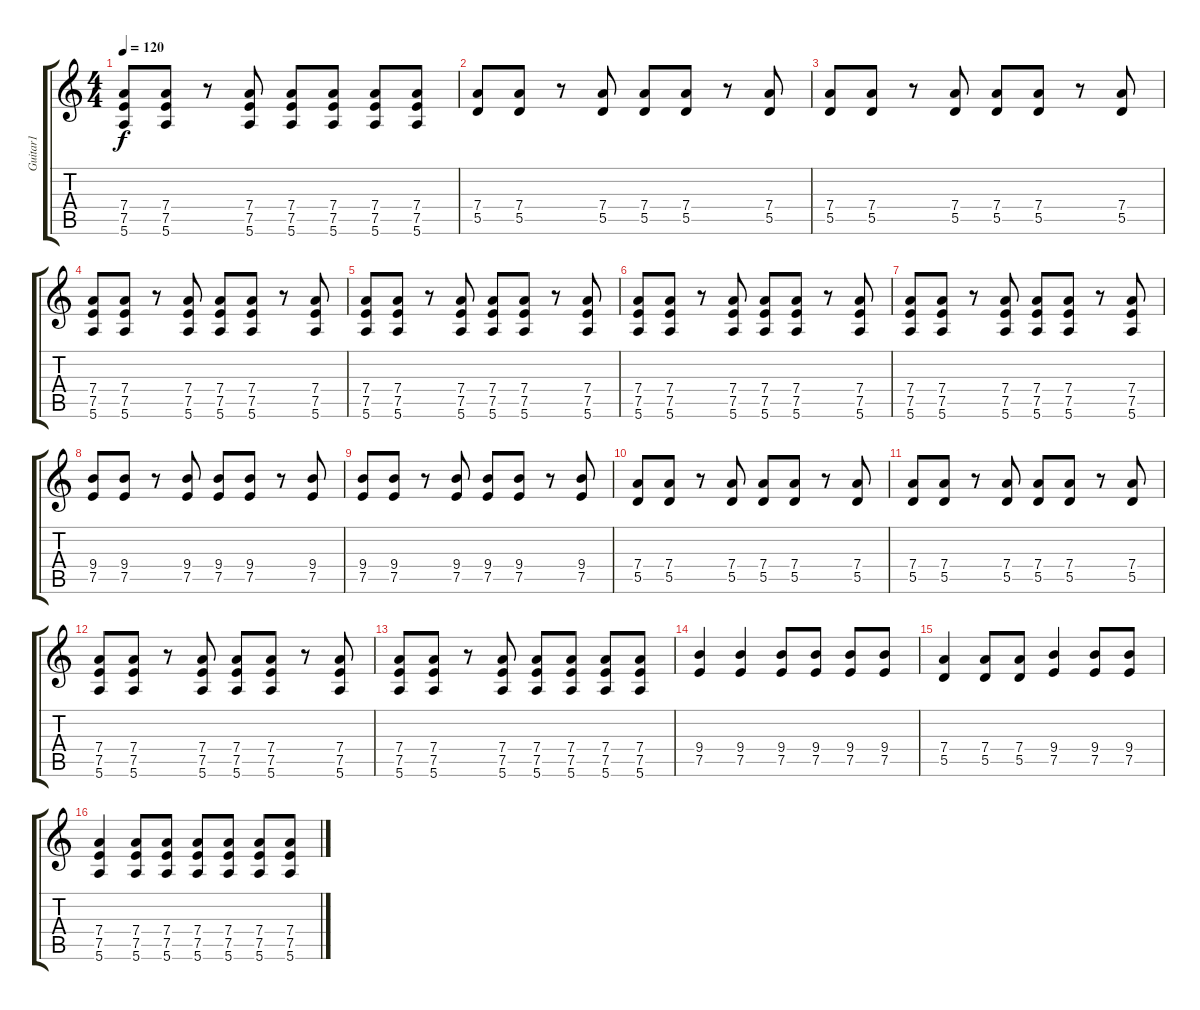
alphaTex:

\track ("Guitar1" "Guitar1") {instrument distortionguitar}
\staff {score tabs}
\tuning (E4 B3 G3 D3 A2 E2) {hide}
\ts (4 4)
\tempo 120
\clef g2
\ks c
(7.4 7.5 5.6).8{dy f} (7.4 7.5 5.6).8 r.8 (7.4 7.5 5.6).8 (7.4 7.5 5.6).8 (7.4 7.5 5.6).8 (7.4 7.5 5.6).8 (7.4 7.5 5.6).8 |
(7.4 5.5).8 (7.4 5.5).8 r.8 (7.4 5.5).8 (7.4 5.5).8 (7.4 5.5).8 r.8 (7.4 5.5).8 |
(7.4 5.5).8 (7.4 5.5).8 r.8 (7.4 5.5).8 (7.4 5.5).8 (7.4 5.5).8 r.8 (7.4 5.5).8 |
(7.4 7.5 5.6).8 (7.4 7.5 5.6).8 r.8 (7.4 7.5 5.6).8 (7.4 7.5 5.6).8 (7.4 7.5 5.6).8 r.8 (7.4 7.5 5.6).8 |
(7.4 7.5 5.6).8 (7.4 7.5 5.6).8 r.8 (7.4 7.5 5.6).8 (7.4 7.5 5.6).8 (7.4 7.5 5.6).8 r.8 (7.4 7.5 5.6).8 |
(7.4 7.5 5.6).8 (7.4 7.5 5.6).8 r.8 (7.4 7.5 5.6).8 (7.4 7.5 5.6).8 (7.4 7.5 5.6).8 r.8 (7.4 7.5 5.6).8 |
(7.4 7.5 5.6).8 (7.4 7.5 5.6).8 r.8 (7.4 7.5 5.6).8 (7.4 7.5 5.6).8 (7.4 7.5 5.6).8 r.8 (7.4 7.5 5.6).8 |
(9.4 7.5).8 (9.4 7.5).8 r.8 (9.4 7.5).8 (9.4 7.5).8 (9.4 7.5).8 r.8 (9.4 7.5).8 |
(9.4 7.5).8 (9.4 7.5).8 r.8 (9.4 7.5).8 (9.4 7.5).8 (9.4 7.5).8 r.8 (9.4 7.5).8 |
(7.4 5.5).8 (7.4 5.5).8 r.8 (7.4 5.5).8 (7.4 5.5).8 (7.4 5.5).8 r.8 (7.4 5.5).8 |
(7.4 5.5).8 (7.4 5.5).8 r.8 (7.4 5.5).8 (7.4 5.5).8 (7.4 5.5).8 r.8 (7.4 5.5).8 |
(7.4 7.5 5.6).8 (7.4 7.5 5.6).8 r.8 (7.4 7.5 5.6).8 (7.4 7.5 5.6).8 (7.4 7.5 5.6).8 r.8 (7.4 7.5 5.6).8 |
(7.4 7.5 5.6).8 (7.4 7.5 5.6).8 r.8 (7.4 7.5 5.6).8 (7.4 7.5 5.6).8 (7.4 7.5 5.6).8 (7.4 7.5 5.6).8 (7.4 7.5 5.6).8 |
(9.4 7.5).4 (9.4 7.5).4 (9.4 7.5).8 (9.4 7.5).8 (9.4 7.5).8 (9.4 7.5).8 |
(7.4 5.5).4 (7.4 5.5).8 (7.4 5.5).8 (9.4 7.5).4 (9.4 7.5).8 (9.4 7.5).8 |
(7.4 7.5 5.6).4 (7.4 7.5 5.6).8 (7.4 7.5 5.6).8 (7.4 7.5 5.6).8 (7.4 7.5 5.6).8 (7.4 7.5 5.6).8 (7.4 7.5 5.6).8
